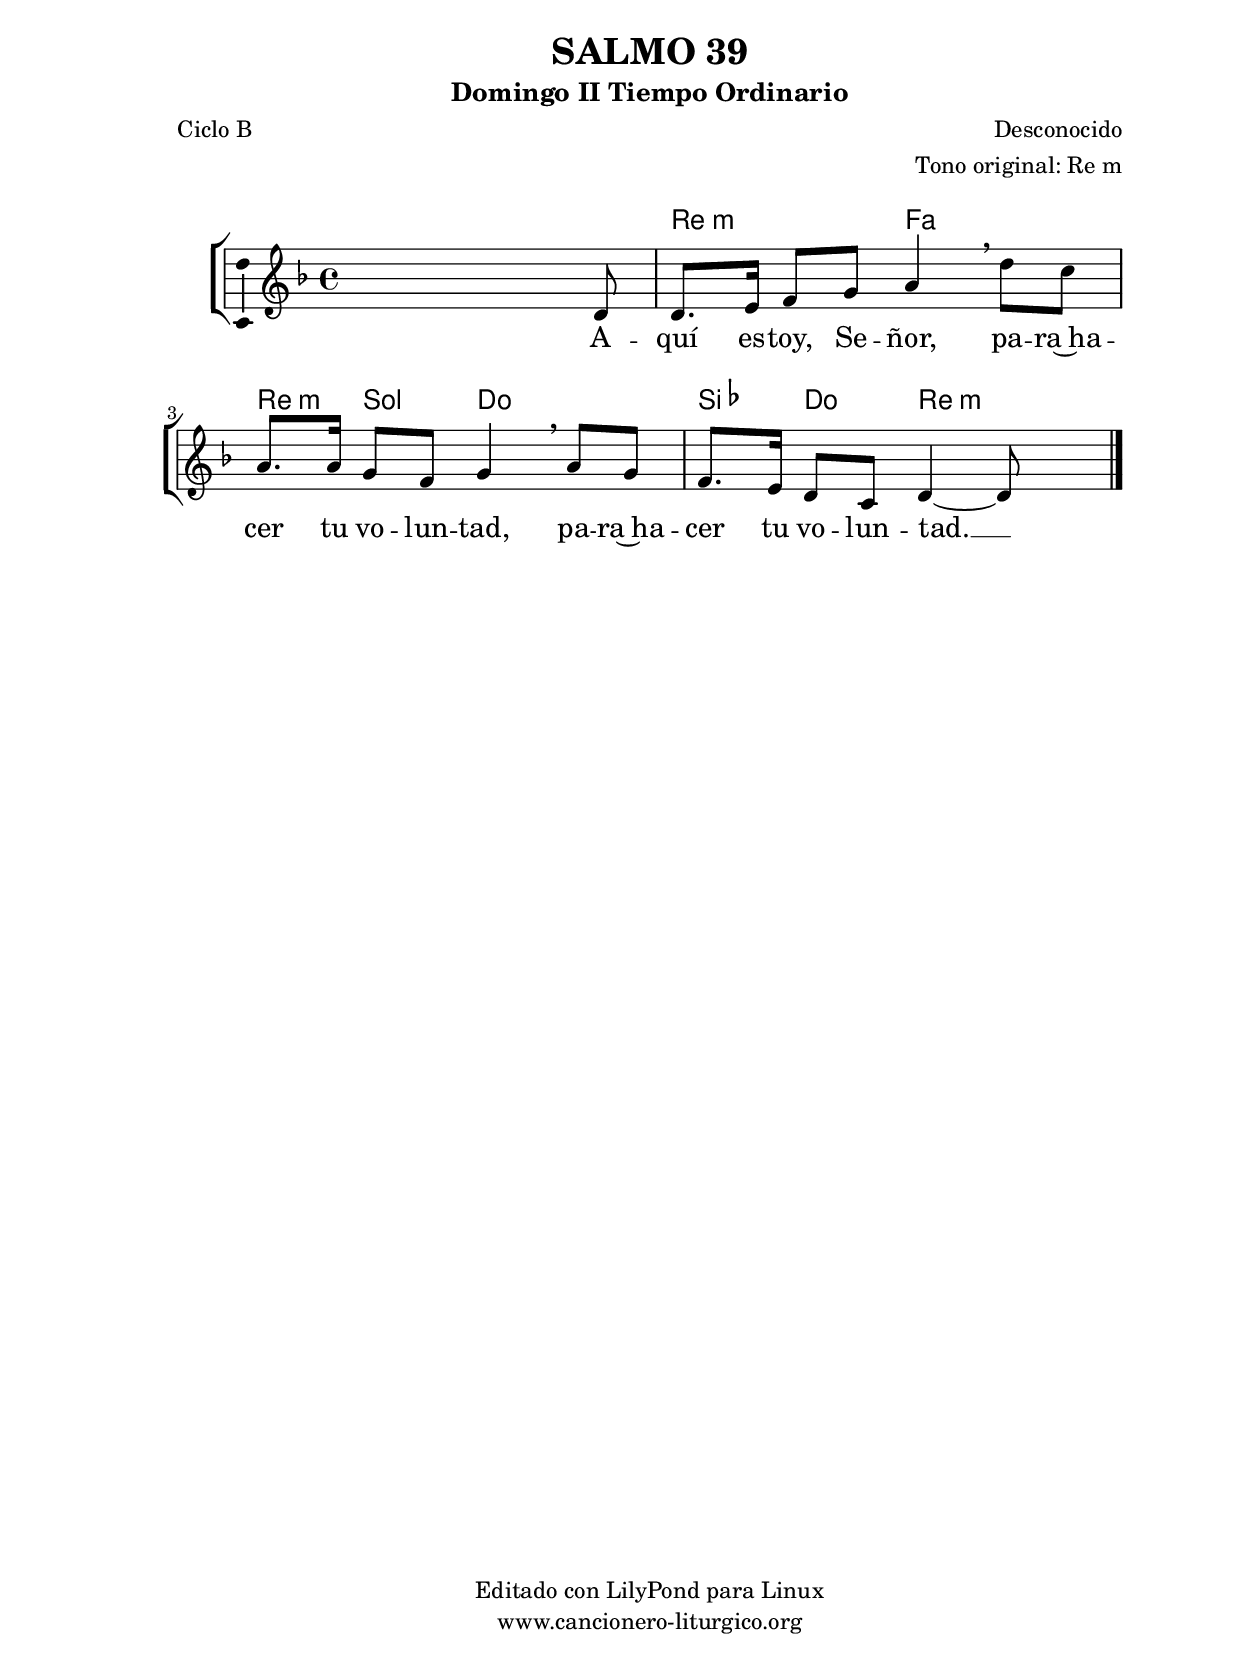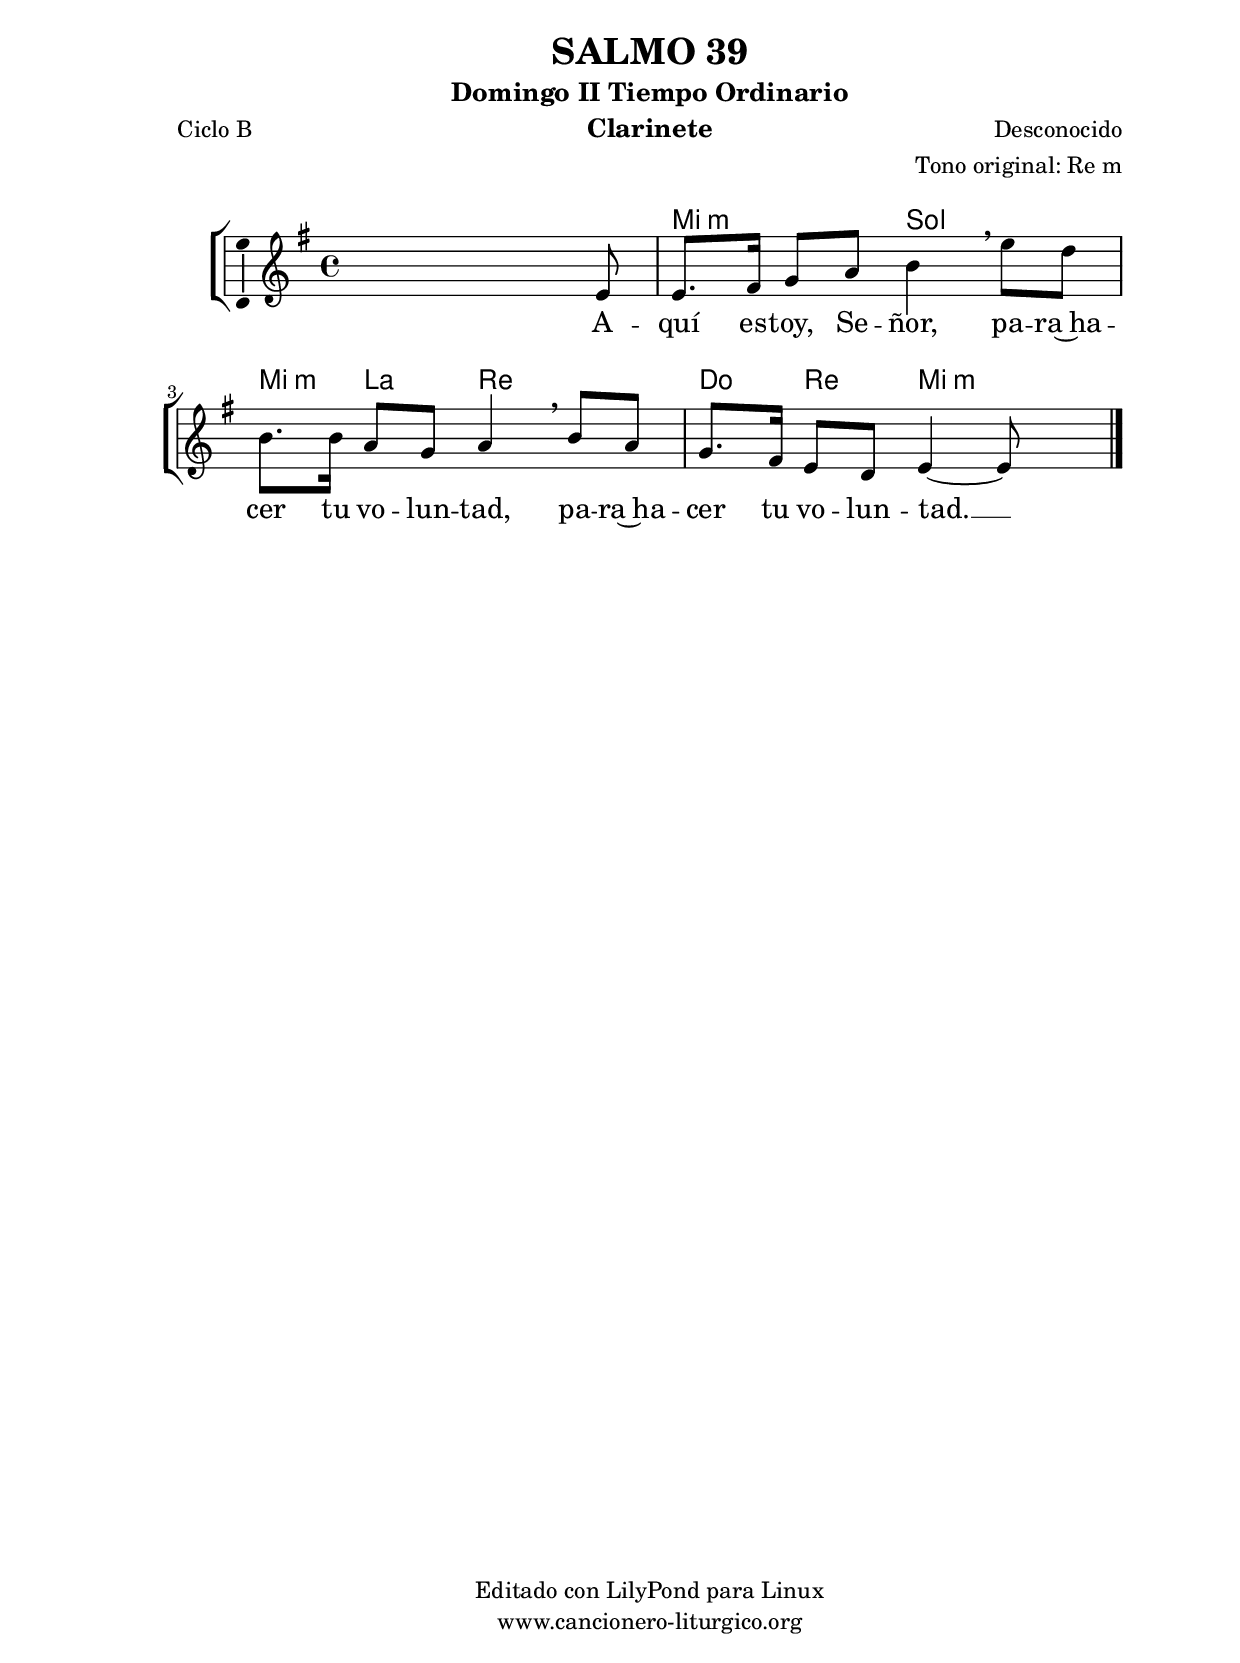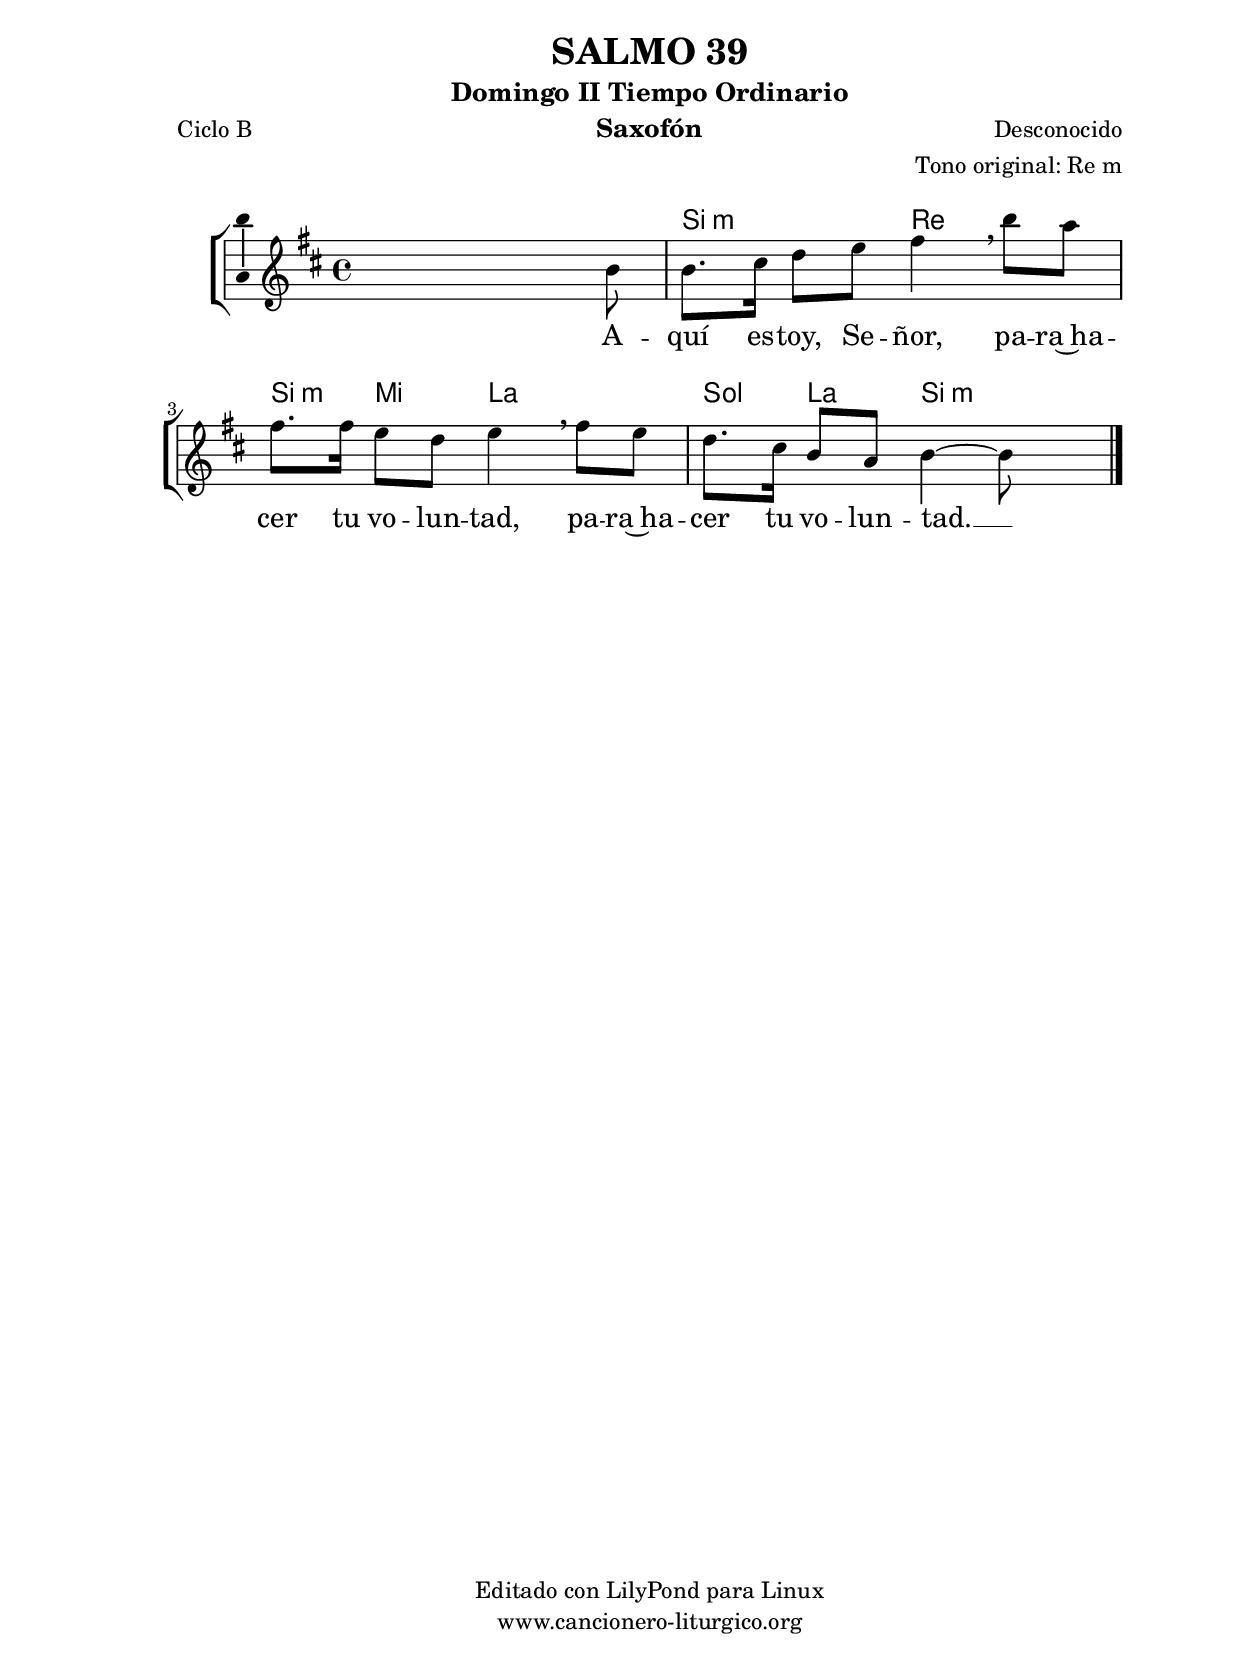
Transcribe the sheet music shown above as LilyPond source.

%
%para convertir .midi en .wav:
%timidity filename.midi -Ow -o finename.wav
%
%
%Para convertir de .wav a .mp3:
%lame -h -m j filename.wav
%
%
%para escuchar el midi:
%timidity nombrefichero.midi
%


%versión de lilypond para la que se ha escrito esta partitura:
\version "2.16.0"

	%Tamaño papel
	#(set-default-paper-size "a4")
	%Tamaño partitura
	#(set-global-staff-size 20)
	%No responde al pulsar sobre una nota
	#(ly:set-option 'point-and-click #f)

%parámetros del encabezamiento:
\header {
	title = "SALMO 39"
	subtitle = "Domingo II Tiempo Ordinario"
	composer = "Desconocido"
	poet = "Ciclo B"
	meter = ""
	arranger = "Tono original: Re m"
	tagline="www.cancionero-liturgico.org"
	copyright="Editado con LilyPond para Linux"
	}

%parámetros asociados al papel:
\paper  {
	oddHeaderMarkup = \markup {\fill-line { \on-the-fly #not-first-page \fromproperty #'header:title \on-the-fly #not-first-page \fromproperty #'header:composer }}
	evenHeaderMarkup = \markup {\fill-line { \fromproperty #'header:composer \fromproperty #'header:title }}
	#(set-paper-size "a4")
	print-page-number = ##f
	first-page-number = 1
	print-first-page-number = ##f
%	head-separation = 3.0 \cm
	top-margin = 2.0 \cm
	bottom-margin = 0.5\cm
%%%	bottom-margin = -1.0\cm
	left-margin = 3.0 \cm
	line-width = 16.0 \cm 
	indent = 8\mm
	interscoreline = 2.\mm
	between-system-space = 15\mm
%	para que las partituras no llenen la hoja:
	ragged-bottom = ##t
%	idem para la última hoja:
	ragged-last-bottom = ##f
%	para que las partituras llenen el ancho del papel:
	ragged-last = ##f
	after-title-space = 2.5 \cm
%page-count=1
%system-count=8

	%Flexible Vertical Spacing
%	markup-markup-spacing =
%	#'((basic-distance . 15) (minimum-distance . 15) (padding . 3))
	markup-system-spacing =
	#'((basic-distance . 15) (minimum-distance . 15) (padding . 3))
	system-system-spacing =
	#'((basic-distance . 15) (minimum-distance . 15) (padding . 3))
	score-system-spacing =
	#'((basic-distance . 15) (minimum-distance . 15) (padding . 5))
%	top-system-spacing = % header
%	#'((basic-distance . 8) (minimum-distance . 0) (padding . 3))
%	top-markup-spacing =
%	#'((basic-distance . 20) (minimum-distance . 20) (padding . 3))
	last-bottom-spacing = % footer
	#'((basic-distance . 5) (minimum-distance . 5) (padding . 3))
%	score-markup-spacing =
%	#'((basic-distance . 16) (minimum-distance . 13) (padding . 3))

	}


%parámetros que afectan a toda la partitura:
global =  {
	%clave de sol (G):
	\clef G
	%armadura:
%	\transpose bes c'
	\key d \minor
	\tempo 4=80
	\set Score.tempoHideNote = ##t
	}


acordes = {
	\italianChords
	\chordmode {
%	\transpose bes c'
{

s1
d2:m f d4:m g c2 bes4 c d2:m

	}
	}
}

melodia = 
%	\transpose bes c'
{
	\relative c'{

\time 4/4

s2 s4 s8 d8
d8. e16 f8 g a4 \breathe d8 c
a8. a16 g8 f g4 \breathe a8 g
f8. e16 d8 c d4~d8 s8

	\bar "|."
	}
	}


texto = \lyricmode {
A -- quí es -- toy, Se -- ñor, pa -- ra~ha -- cer tu vo -- lun -- tad, pa -- ra~ha -- cer tu vo -- lun -- tad. __
	}


acordesStaff = \context ChordNames = acordesStaff <<
	\set chordChanges = ##t
	\acordes
	>>


vozStaff = \context Voice = vozStaff
\with {\consists "Ambitus_engraver"}
<<
%	\set Staff.instrumentName = ""
%	\set Staff.shortInstrumentName = ""
%	\set Staff.midiInstrument = #"clarinet"
%	\set Staff.midiInstrument = #"cello"
%	\set Staff.midiInstrument = #"flute"
	\set Staff.midiInstrument = #"electric guitar (jazz)"
%	\set Staff.midiInstrument = #"english horn"
%	\set Staff.midiInstrument = #"violin"
%	\set Staff.midiInstrument = #"glockenspiel"
	\set Staff.midiMinimumVolume = #0.7
	\set Staff.midiMaximumVolume = #0.9
	\global
	\melodia
	>>


textoStaff = \context Lyrics = textoStaff <<
	\lyricsto vozStaff \texto
	>>

\book {
	\score {
		\context ChoirStaff {
			\override StaffGroup.SystemStartBracket #'collapse-height = #1
			\override Score.SystemStartBar #'collapse-height = #1
			<<
			\acordesStaff
			\vozStaff
			\textoStaff
			>>
			}
		\layout {
	    		\context {
				\Lyrics
				\override LyricText #'font-size = #2
				}
	   		 \context {
				\Score
				%fontSize = #3
				\override StaffSymbol #'staff-space = #(magstep +3)
				%\override Beam #'thickness = #0.55
				%\override SpacingSpanner #'spacing-increment = #1.0
				%\override Slur #'height-limit = #1.5
				}
			}
		}
	\score {
		\unfoldRepeats
		\context ChoirStaff {
			<<
			\acordesStaff
			\vozStaff
			>>
			}
		\midi {
	  		\context {
	  			\Score
				tempoWholesPerMinute = #(ly:make-moment 70 4)
				}
			}
		}
	}

%Partitura para clarinete
#(define output-suffix "C")
\book {
	\header{
		instrument = "Clarinete"
		}
	\score {
		\context ChoirStaff {
			\override StaffGroup.SystemStartBracket #'collapse-height = #1
			\override Score.SystemStartBar #'collapse-height = #1
\transpose c d
			<<
			\acordesStaff
			\vozStaff
			\textoStaff
			>>
			}
		\layout {
	    		\context {
				\Lyrics
				\override LyricText #'font-size = #2
				}
	   		 \context {
				\Score
				%fontSize = #3
				\override StaffSymbol #'staff-space = #(magstep +3)
				%\override Beam #'thickness = #0.55
				%\override SpacingSpanner #'spacing-increment = #1.0
				%\override Slur #'height-limit = #1.5
				}
			}
		}
	}

%Partitura para saxofón
#(define output-suffix "S")
\book {
	\header{
		instrument = "Saxofón"
		}
	\score {
		\context ChoirStaff {
			\override StaffGroup.SystemStartBracket #'collapse-height = #1
			\override Score.SystemStartBar #'collapse-height = #1
\transpose c a
			<<
			\acordesStaff
			\vozStaff
			\textoStaff
			>>
			}
		\layout {
	    		\context {
				\Lyrics
				\override LyricText #'font-size = #2
				}
	   		 \context {
				\Score
				%fontSize = #3
				\override StaffSymbol #'staff-space = #(magstep +3)
				%\override Beam #'thickness = #0.55
				%\override SpacingSpanner #'spacing-increment = #1.0
				%\override Slur #'height-limit = #1.5
				}
			}
		}
	}

